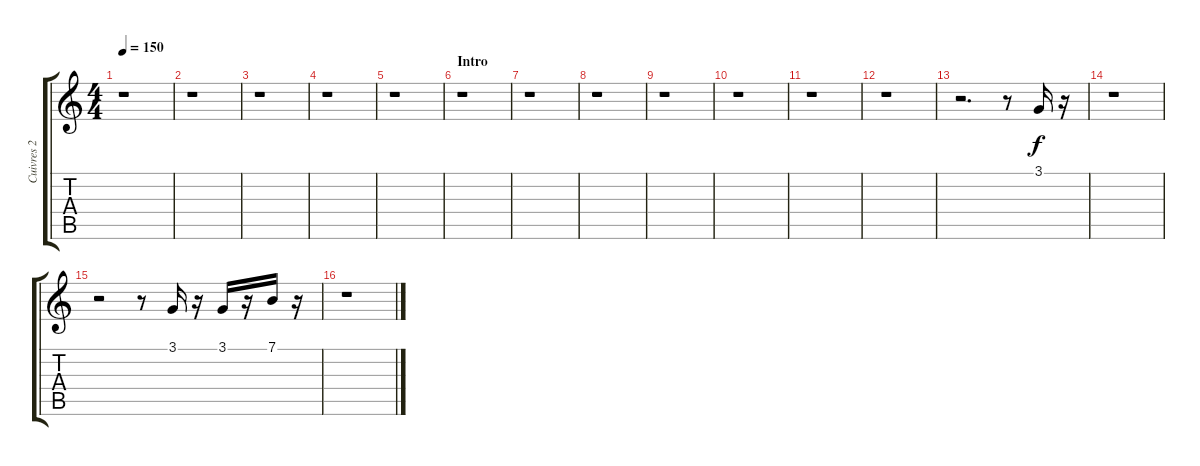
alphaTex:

\track ("Cuivres 2" "Cuivres 2") {instrument brasssection}
\staff {score tabs}
\tuning (E4 B3 G3 D3 A2 E2) {hide}
\ts (4 4)
\tempo 150
\clef g2
\ks c
r.1{dy f} |
r.1 |
r.1 |
r.1 |
r.1 |
\section ("" "Intro")
r.1 |
r.1 |
r.1 |
r.1 |
r.1 |
r.1 |
\section ("" "")
r.1 |
r.2{d} r.8 3.1.16 r.16 |
r.1 |
r.2 r.8 3.1.16 r.16 3.1.16 r.16 7.1.16 r.16 |
r.1
